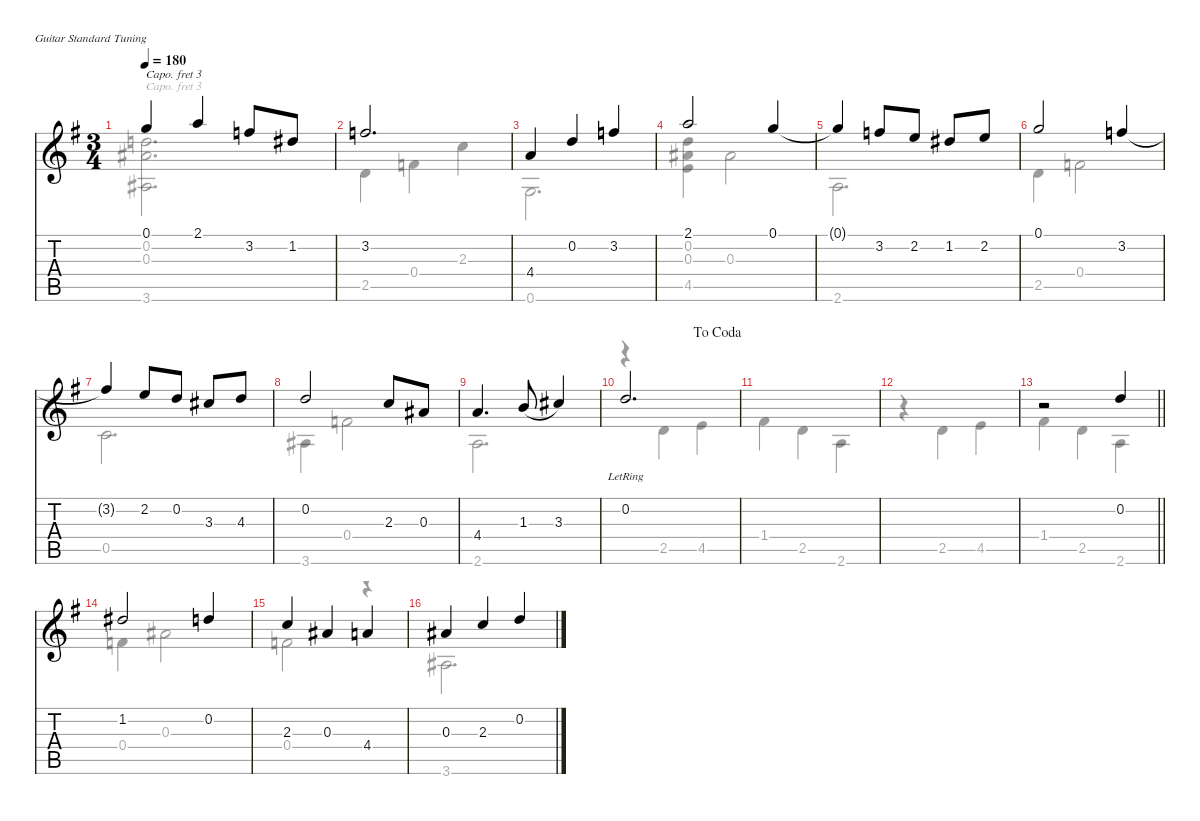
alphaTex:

\defaultSystemsLayout 4
\hideDynamics
\bracketExtendMode nobrackets
\singleTrackTrackNamePolicy hidden
\multiTrackTrackNamePolicy hidden
\firstSystemTrackNameMode fullname
\firstSystemTrackNameOrientation horizontal
\otherSystemsTrackNameOrientation horizontal
\track ("Acoustic Guitar" "Acoustic G") {instrument acousticguitarnylon}
\staff {score tabs}
\capo 3
\tuning (E4 B3 G3 D3 A2 E2)
\voice
\ts (3 4)
\tempo 180
\clef g2
\ks eminor
0.1.4{dy mf} 2.1.4 3.2.8 1.2.8 |
3.2.2{d} |
4.4.4 0.2.4 3.2.4 |
2.1.2 0.1.4 |
0.1{t}.4 3.2.8 2.2.8 1.2.8 2.2.8 |
0.1.2 3.2.4 |
3.2{t}.4 2.2.8 0.2.8 3.3.8 4.3.8 |
0.2.2 2.3.8 0.3.8 |
4.4.4{d} 1.3.8{legatoorigin} 3.3.4 |
\jump dacoda
0.2{lr}.2{d} |
|
|
\barLineRight lightlight
r.2 0.2.4 |
1.2.2 0.2.4 |
2.3.4 0.3.4 4.4.4 |
0.3.4 2.3.4 0.2.4
\voice
\clef g2
\ottava regular
\simile none
\ks eminor
(0.2 0.3 3.6).2{d dy mf} |
2.5.4 0.4.4 2.3.4 |
0.6.2{d} |
(0.2 0.3 4.5).4 0.3.2 |
2.6.2{d} |
2.5.4 0.4.2 |
0.5.2{d} |
3.6.4 0.4.2 |
2.6.2{d} |
r.4 2.5.4 4.5.4 |
1.4.4 2.5.4 2.6.4 |
r.4 2.5.4 4.5.4 |
\barLineRight lightlight
1.4.4 2.5.4 2.6.4 |
0.4.4 0.3.2 |
0.4.2 r.4 |
3.6.2{d}
